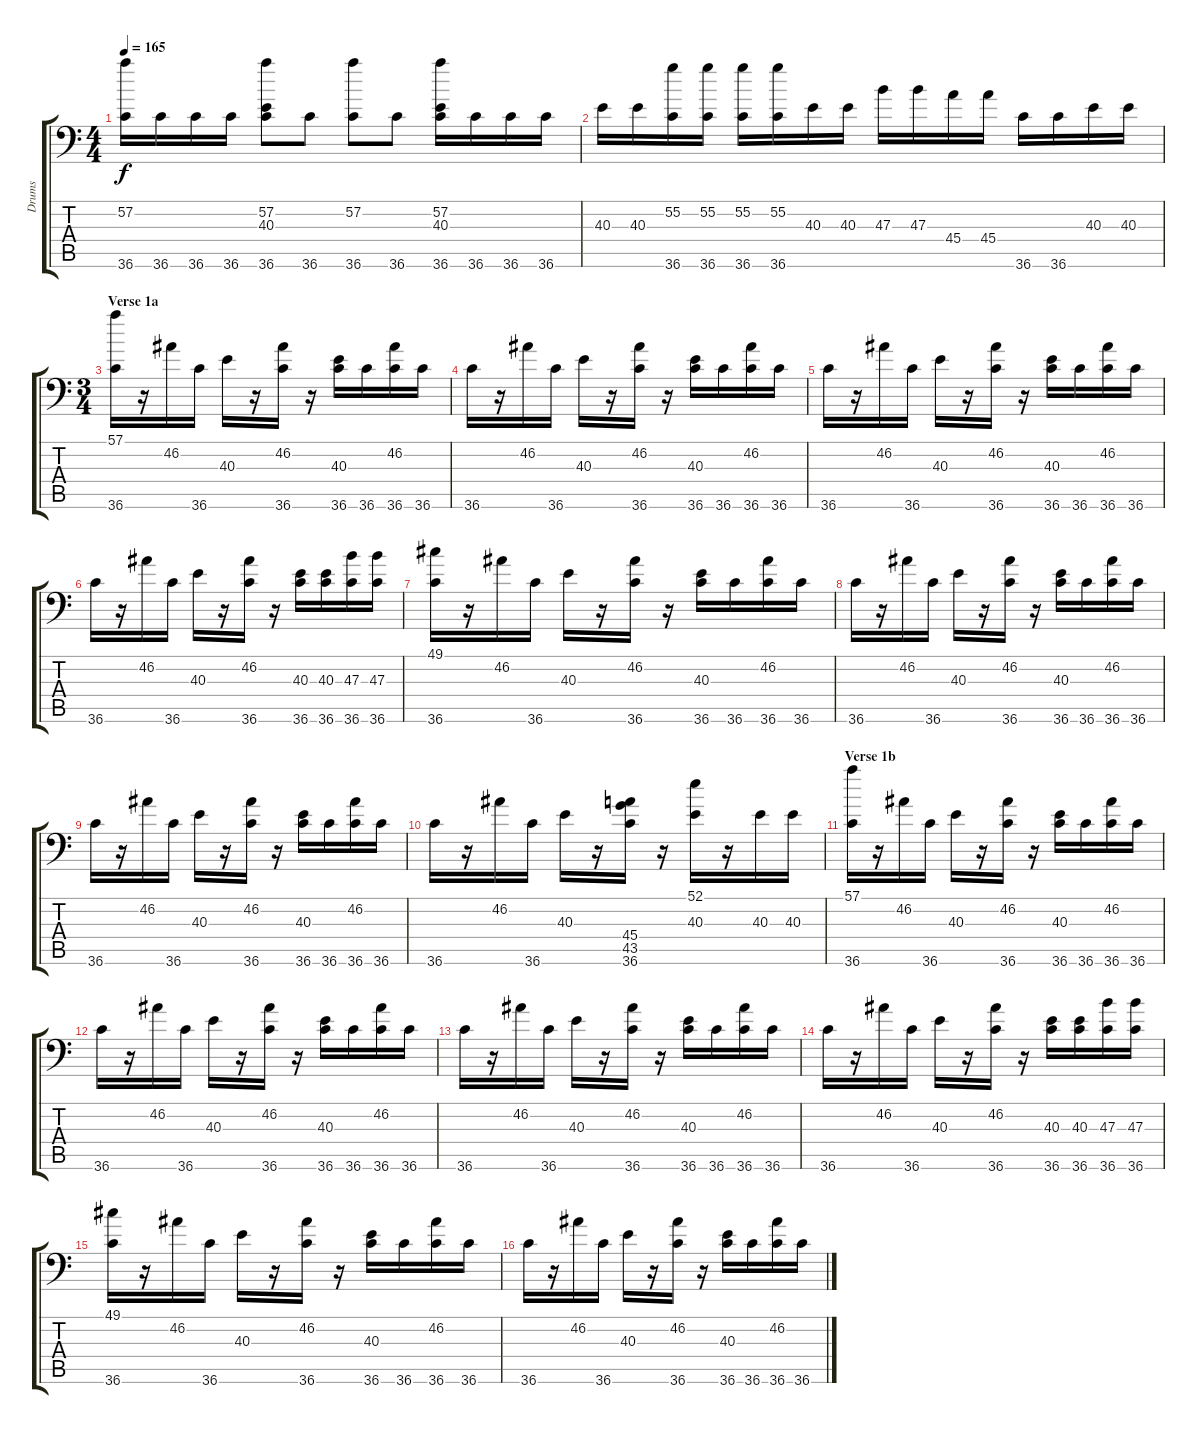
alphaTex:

\track ("Drums" "Drums") {instrument acousticgrandpiano}
\staff {score tabs}
\tuning (C-1 C-1 C-1 C-1 C-1 C-1) {hide}
\ts (4 4)
\tempo 165
\clef f4
\ks c
(57.2 36.6).16{dy f} 36.6.16 36.6.16 36.6.16 (57.2 40.3 36.6).8 36.6.8 (57.2 36.6).8 36.6.8 (57.2 40.3 36.6).16 36.6.16 36.6.16 36.6.16 |
40.3.16 40.3.16 (55.2 36.6).16 (55.2 36.6).16 (55.2 36.6).16 (55.2 36.6).16 40.3.16 40.3.16 47.3.16 47.3.16 45.4.16 45.4.16 36.6.16 36.6.16 40.3.16 40.3.16 |
\ts (3 4)
\section ("" "Verse 1a")
(57.1 36.6).16 r.16 46.2.16 36.6.16 40.3.16 r.16 (46.2 36.6).16 r.16 (40.3 36.6).16 36.6.16 (46.2 36.6).16 36.6.16 |
36.6.16 r.16 46.2.16 36.6.16 40.3.16 r.16 (46.2 36.6).16 r.16 (40.3 36.6).16 36.6.16 (46.2 36.6).16 36.6.16 |
36.6.16 r.16 46.2.16 36.6.16 40.3.16 r.16 (46.2 36.6).16 r.16 (40.3 36.6).16 36.6.16 (46.2 36.6).16 36.6.16 |
36.6.16 r.16 46.2.16 36.6.16 40.3.16 r.16 (46.2 36.6).16 r.16 (40.3 36.6).16 (40.3 36.6).16 (47.3 36.6).16 (47.3 36.6).16 |
(49.1 36.6).16 r.16 46.2.16 36.6.16 40.3.16 r.16 (46.2 36.6).16 r.16 (40.3 36.6).16 36.6.16 (46.2 36.6).16 36.6.16 |
36.6.16 r.16 46.2.16 36.6.16 40.3.16 r.16 (46.2 36.6).16 r.16 (40.3 36.6).16 36.6.16 (46.2 36.6).16 36.6.16 |
36.6.16 r.16 46.2.16 36.6.16 40.3.16 r.16 (46.2 36.6).16 r.16 (40.3 36.6).16 36.6.16 (46.2 36.6).16 36.6.16 |
36.6.16 r.16 46.2.16 36.6.16 40.3.16 r.16 (45.4 43.5 36.6).16 r.16 (52.1 40.3).16 r.16 40.3.16 40.3.16 |
\section ("" "Verse 1b")
(57.1 36.6).16 r.16 46.2.16 36.6.16 40.3.16 r.16 (46.2 36.6).16 r.16 (40.3 36.6).16 36.6.16 (46.2 36.6).16 36.6.16 |
36.6.16 r.16 46.2.16 36.6.16 40.3.16 r.16 (46.2 36.6).16 r.16 (40.3 36.6).16 36.6.16 (46.2 36.6).16 36.6.16 |
36.6.16 r.16 46.2.16 36.6.16 40.3.16 r.16 (46.2 36.6).16 r.16 (40.3 36.6).16 36.6.16 (46.2 36.6).16 36.6.16 |
36.6.16 r.16 46.2.16 36.6.16 40.3.16 r.16 (46.2 36.6).16 r.16 (40.3 36.6).16 (40.3 36.6).16 (47.3 36.6).16 (47.3 36.6).16 |
(49.1 36.6).16 r.16 46.2.16 36.6.16 40.3.16 r.16 (46.2 36.6).16 r.16 (40.3 36.6).16 36.6.16 (46.2 36.6).16 36.6.16 |
36.6.16 r.16 46.2.16 36.6.16 40.3.16 r.16 (46.2 36.6).16 r.16 (40.3 36.6).16 36.6.16 (46.2 36.6).16 36.6.16
